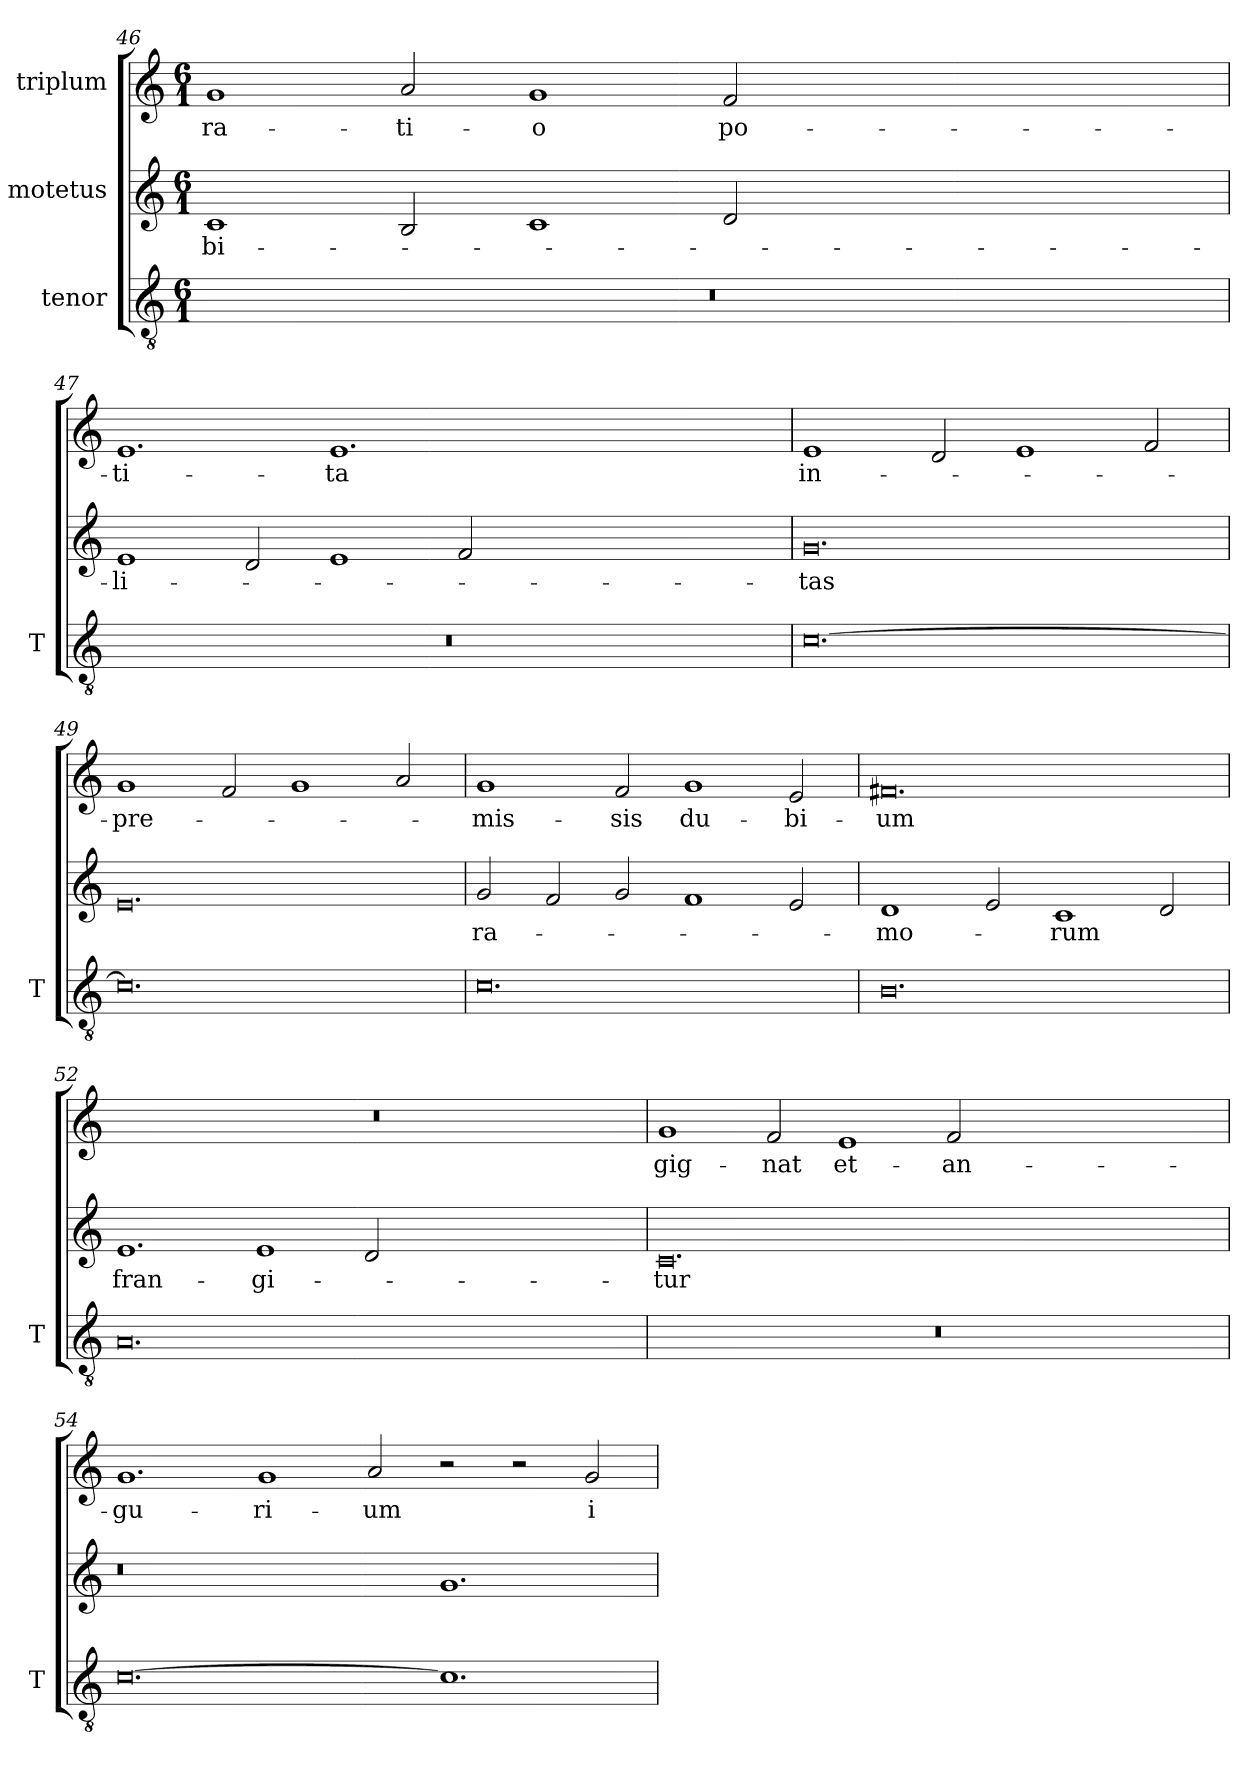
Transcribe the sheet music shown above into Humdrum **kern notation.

**kern	**kern	**text	**kern	**text
*part3	*part2	*part2	*part1	*part1
*staff3	*staff2	*staff2	*staff1	*staff1
*I"tenor	*I"motetus	*	*I"triplum	*
*I'T	*	*	*	*
*clefGv2	*clefG2	*	*clefG2	*
*k[]	*k[]	*	*k[]	*
*C:	*C:	*	*C:	*
*M6/1	*M6/1	*	*M6/1	*
=46	=46	=46	=46	=46
!LO:N:vis=0	!	!	!	!
00.r	1c/	-bi-	1g/	ra-
.	2B/	.	2a/	-ti-
.	1c/	.	1g/	-o
.	2d/	.	2f/	po-
.	0.ryy	.	0.ryy	.
=47	=47	=47	=47	=47
!LO:N:vis=0	!	!	!	!
00.r	1e/	-li-	1.e/	-ti-
.	2d/	.	.	.
.	1e/	.	1.e/	-ta
.	2f/	.	.	.
.	0.ryy	.	0.ryy	.
=48	=48	=48	=48	=48
[0.c\	0.g/	-tas	1e/	in-
.	.	.	2d/	.
.	.	.	1e/	.
.	.	.	2f/	.
=49	=49	=49	=49	=49
0.c\]	0.e/	.	1g/	pre-
.	.	.	2f/	.
.	.	.	1g/	.
.	.	.	2a/	.
=50	=50	=50	=50	=50
0.c\	2g/	ra-	1g/	-mis-
.	2f/	.	.	.
.	2g/	.	2f/	-sis
.	1f/	.	1g/	du-
.	2e/	.	2e/	-bi-
=51	=51	=51	=51	=51
0.B\	1d/	-mo-	0.f#X/	-um
.	2e/	.	.	.
.	1c/	-rum	.	.
.	2d/	.	.	.
=52	=52	=52	=52	=52
!	!	!	!LO:N:vis=0	!
0.A/	1.e/	fran-	00.r	.
.	1e/	-gi-	.	.
.	2d/	.	.	.
0.ryy	0.ryy	.	.	.
=53	=53	=53	=53	=53
!LO:N:vis=0	!	!	!	!
00.r	0.c/	-tur	1g/	gig-
.	.	.	2f/	-nat
.	.	.	1e/	et-
.	.	.	2f/	an-
.	0.ryy	.	0.ryy	.
=54	=54	=54	=54	=54
[0.ci\	0.r	.	1.g/	-gu-
.	.	.	1g/	-ri-
.	.	.	2a/	-um
1.ci\]	1.g/	.	2r	.
.	.	.	2r	.
.	.	.	2g/	i-
=	=	=	=	=
*-	*-	*-	*-	*-
